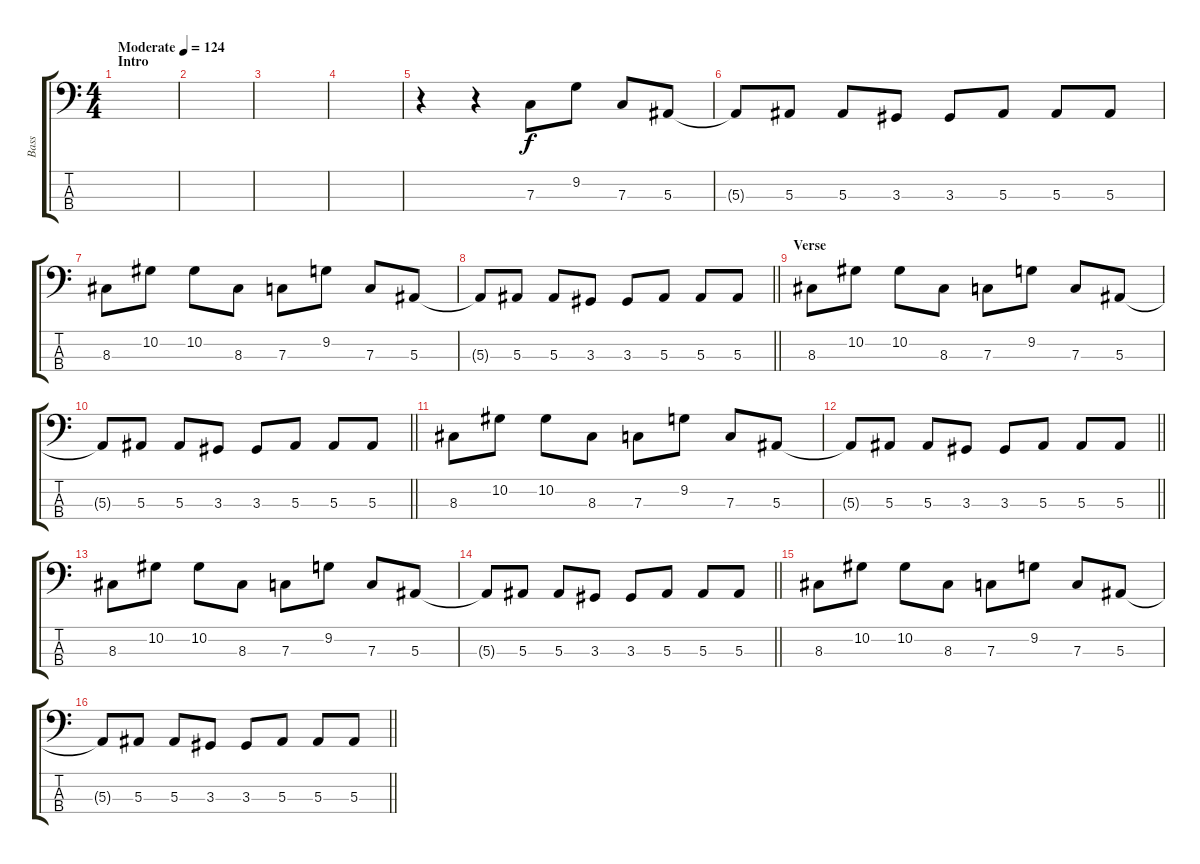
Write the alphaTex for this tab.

\track ("Bass" "Bass") {instrument electricbassfinger}
\staff {score tabs}
\tuning (Eb2 Bb1 F1 C1) {hide}
\ts (4 4)
\section ("" "Intro")
\tempo (124 "Moderate")
\clef f4
\ks c
|
|
|
|
r.4 r.4 7.3.8 9.2.8 7.3.8 5.3.8 |
5.3{t}.8 5.3.8 5.3.8 3.3.8 3.3.8 5.3.8 5.3.8 5.3.8 |
8.3.8 10.2.8 10.2.8 8.3.8 7.3.8 9.2.8 7.3.8 5.3.8 |
\barLineRight lightlight
5.3{t}.8 5.3.8 5.3.8 3.3.8 3.3.8 5.3.8 5.3.8 5.3.8 |
\section ("" "Verse")
8.3.8 10.2.8 10.2.8 8.3.8 7.3.8 9.2.8 7.3.8 5.3.8 |
\barLineRight lightlight
5.3{t}.8 5.3.8 5.3.8 3.3.8 3.3.8 5.3.8 5.3.8 5.3.8 |
8.3.8 10.2.8 10.2.8 8.3.8 7.3.8 9.2.8 7.3.8 5.3.8 |
\barLineRight lightlight
5.3{t}.8 5.3.8 5.3.8 3.3.8 3.3.8 5.3.8 5.3.8 5.3.8 |
8.3.8 10.2.8 10.2.8 8.3.8 7.3.8 9.2.8 7.3.8 5.3.8 |
\barLineRight lightlight
5.3{t}.8 5.3.8 5.3.8 3.3.8 3.3.8 5.3.8 5.3.8 5.3.8 |
8.3.8 10.2.8 10.2.8 8.3.8 7.3.8 9.2.8 7.3.8 5.3.8 |
\barLineRight lightlight
5.3{t}.8 5.3.8 5.3.8 3.3.8 3.3.8 5.3.8 5.3.8 5.3.8
